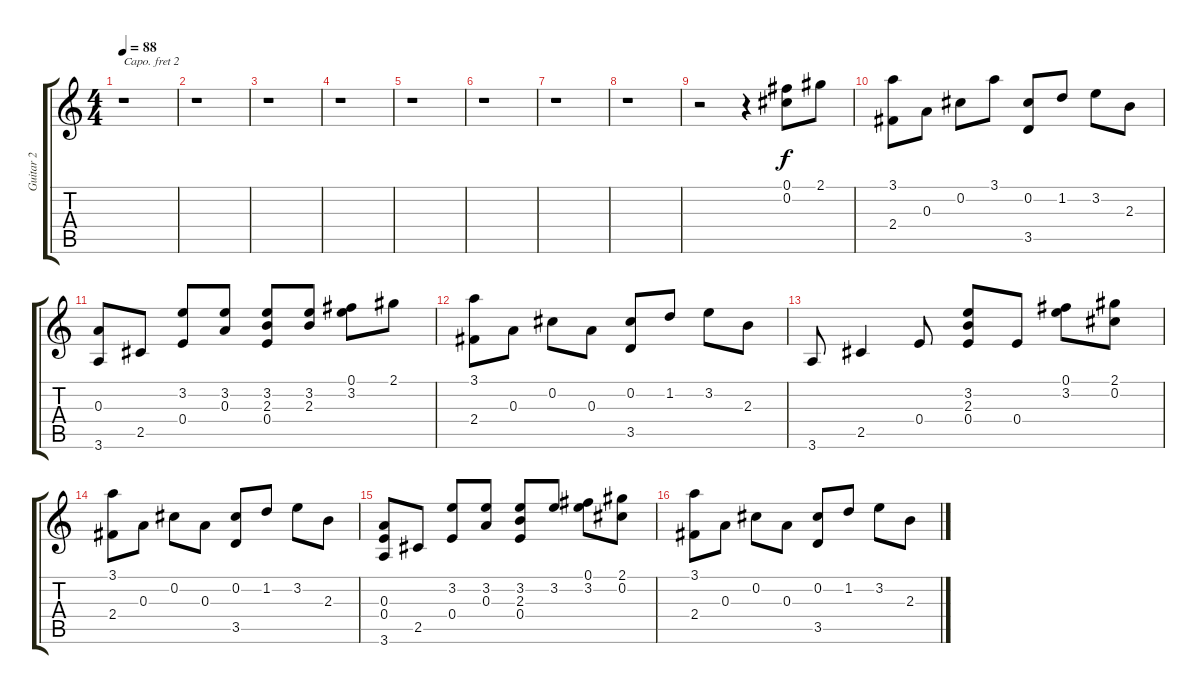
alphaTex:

\track ("Guitar 2" "Guitar 2") {instrument distortionguitar}
\staff {score tabs}
\capo 2
\tuning (E4 B3 G3 D3 A2 E2) {hide}
\ts (4 4)
\tempo 88
\clef g2
\ks c
r.1{dy f} |
r.1 |
r.1 |
r.1 |
r.1 |
r.1 |
r.1 |
r.1 |
r.2 r.4 (0.1 0.2).8 2.1.8 |
(3.1 2.4).8 0.3.8 0.2.8 3.1.8 (0.2 3.5).8 1.2.8 3.2.8 2.3.8 |
(0.3 3.6).8 2.5.8 (3.2 0.4).8 (3.2 0.3).8 (3.2 2.3 0.4).8 (3.2 2.3).8 (0.1 3.2).8 2.1.8 |
(3.1 2.4).8 0.3.8 0.2.8 0.3.8 (0.2 3.5).8 1.2.8 3.2.8 2.3.8 |
3.6.8 2.5.4 0.4.8 (3.2 2.3 0.4).8 0.4.8 (0.1 3.2).8 (2.1 0.2).8 |
(3.1 2.4).8 0.3.8 0.2.8 0.3.8 (0.2 3.5).8 1.2.8 3.2.8 2.3.8 |
(0.3 0.4 3.6).8 2.5.8 (3.2 0.4).8 (3.2 0.3).8 (3.2 2.3 0.4).8 3.2.8 (0.1 3.2).8 (2.1 0.2).8 |
(3.1 2.4).8 0.3.8 0.2.8 0.3.8 (0.2 3.5).8 1.2.8 3.2.8 2.3.8
